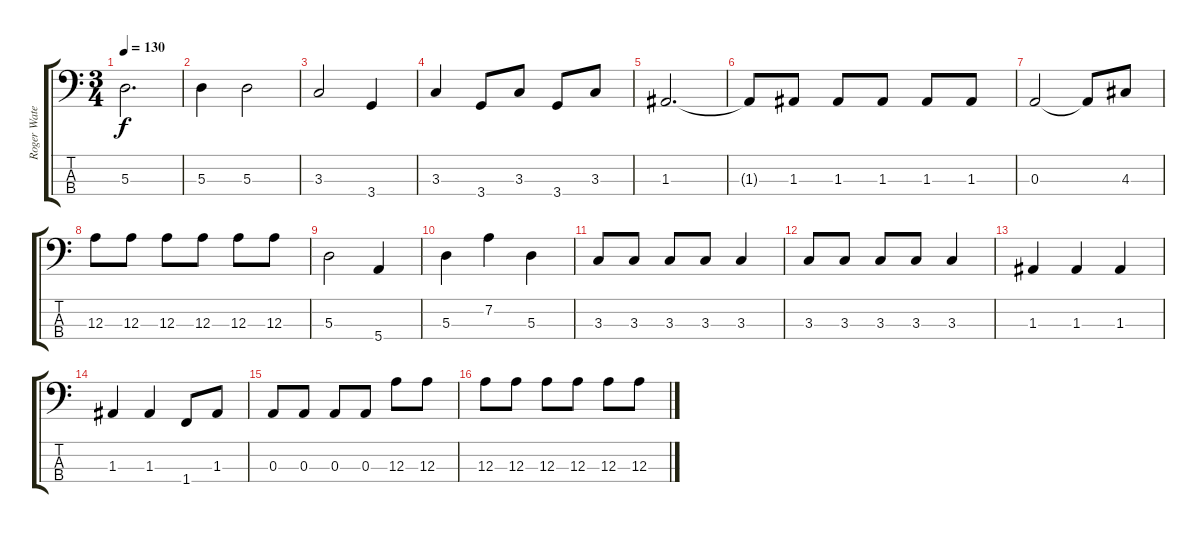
\track ("Roger Waters" "Roger Wate") {instrument electricbasspick}
\staff {score tabs}
\tuning (G2 D2 A1 E1) {hide}
\ts (3 4)
\tempo 130
\clef f4
\ks c
5.3.2{d dy f} |
5.3.4 5.3.2 |
3.3.2 3.4.4 |
3.3.4 3.4.8 3.3.8 3.4.8 3.3.8 |
1.3.2{d} |
1.3{t}.8 1.3.8 1.3.8 1.3.8 1.3.8 1.3.8 |
0.3.2 0.3{t}.8 4.3.8 |
12.3.8 12.3.8 12.3.8 12.3.8 12.3.8 12.3.8 |
5.3.2 5.4.4 |
5.3.4 7.2.4 5.3.4 |
3.3.8 3.3.8 3.3.8 3.3.8 3.3.4 |
3.3.8 3.3.8 3.3.8 3.3.8 3.3.4 |
1.3.4 1.3.4 1.3.4 |
1.3.4 1.3.4 1.4.8 1.3.8 |
0.3.8 0.3.8 0.3.8 0.3.8 12.3.8 12.3.8 |
12.3.8 12.3.8 12.3.8 12.3.8 12.3.8 12.3.8
